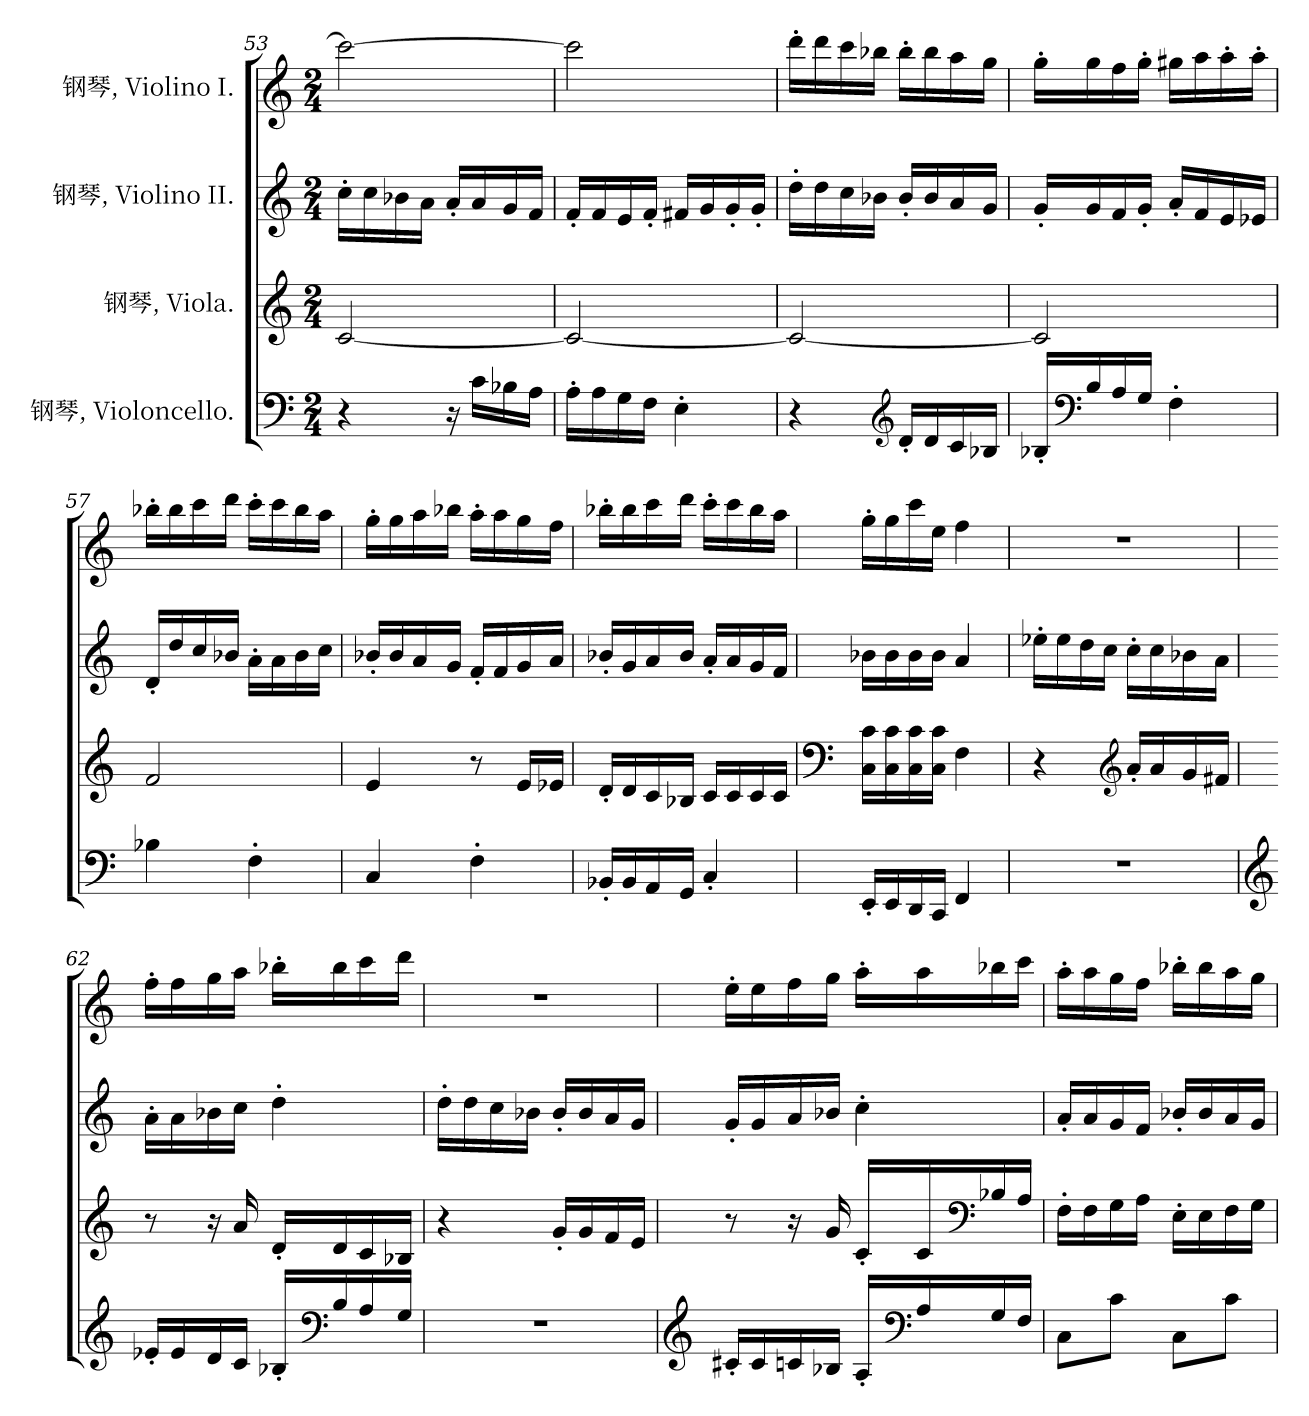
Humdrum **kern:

**kern	**kern	**kern	**kern
*part4	*part3	*part2	*part1
*staff4	*staff3	*staff2	*staff1
*I"钢琴, Violoncello.	*I"钢琴, Viola.	*I"钢琴, Violino II.	*I"钢琴, Violino I.
!!LO:LB:g=z
*clefF4	*clefG2	*clefG2	*clefG2
*k[]	*k[]	*k[]	*k[]
*M2/4	*M2/4	*M2/4	*M2/4
=53	=53	=53	=53
4r	[2c/	16cc'\LL	2ccc\_
.	.	16cc\	.
.	.	16b-X\	.
.	.	16a\JJ	.
16r	.	16a'/LL	.
16c\LL	.	16a/	.
16B-X\	.	16g/	.
16A\JJ	.	16f/JJ	.
=54	=54	=54	=54
16A'\LL	2c/_	16f'/LL	2ccc\]
16A\	.	16f/	.
16G\	.	16e/	.
16F\JJ	.	16f'/JJ	.
4E'\	.	16f#X/LL	.
.	.	16g/	.
.	.	16g'/	.
.	.	16g'/JJ	.
=55	=55	=55	=55
4r	2c/_	16dd'\LL	16ddd'\LL
.	.	16dd\	16ddd\
.	.	16cc\	16ccc\
.	.	16b-X\JJ	16bb-X\JJ
*clefG2	*	*	*
16d'/LL	.	16b-'/LL	16bb-'\LL
16d/	.	16b-/	16bb-\
16c/	.	16a/	16aa\
16B-X/JJ	.	16g/JJ	16gg\JJ
=56	=56	=56	=56
16B-X'/LL	2c/]	16g'/LL	16gg'\LL
*clefF4	*	*	*
16B-/	.	16g/	16gg\
16A/	.	16f/	16ff\
16G/JJ	.	16g'/JJ	16gg'\JJ
4F'\	.	16a'/LL	16gg#X\LL
.	.	16f/	16aa\
.	.	16e/	16aa'\
.	.	16e-X/JJ	16aa'\JJ
!!LO:PB:g=z
=57	=57	=57	=57
4B-X\	2f/	16d'/LL	16bb-X'\LL
.	.	16dd/	16bb-\
.	.	16cc/	16ccc\
.	.	16b-X/JJ	16ddd\JJ
4F'\	.	16a'\LL	16ccc'\LL
.	.	16a\	16ccc\
.	.	16b-\	16bb-\
.	.	16cc\JJ	16aa\JJ
=58	=58	=58	=58
4C/	4e/	16b-X'/LL	16gg'\LL
.	.	16b-/	16gg\
.	.	16a/	16aa\
.	.	16g/JJ	16bb-X\JJ
4F'\	8r	16f'/LL	16aa'\LL
.	.	16f/	16aa\
.	16e/LL	16g/	16gg\
.	16e-X/JJ	16a/JJ	16ff\JJ
=59	=59	=59	=59
16BB-X'/LL	16d'/LL	16b-X'/LL	16bb-X'\LL
16BB-/	16d/	16g/	16bb-\
16AA/	16c/	16a/	16ccc\
16GG/JJ	16B-X/JJ	16b-/JJ	16ddd\JJ
4C'/	16c/LL	16a'/LL	16ccc'\LL
.	16c/	16a/	16ccc\
.	16c/	16g/	16bb-\
.	16c/JJ	16f/JJ	16aa\JJ
=60	=60	=60	=60
*	*clefF4	*	*
16EE'/LL	16C\ 16c\LL	16b-X\LL	16gg'\LL
16EE/	16C\ 16c\	16b-\	16gg\
16DD/	16C\ 16c\	16b-\	16ccc\
16CC/JJ	16C\ 16c\JJ	16b-\JJ	16ee\JJ
4FF/	4F\	4a/	4ff\
!!LO:LB:g=z
=61	=61	=61	=61
2r	4r	16ee-X'\LL	2r
.	.	16ee-\	.
.	.	16dd\	.
.	.	16cc\JJ	.
*	*clefG2	*	*
.	16a'/LL	16cc'\LL	.
.	16a/	16cc\	.
.	16g/	16b-X\	.
.	16f#X/JJ	16a\JJ	.
=62	=62	=62	=62
*clefG2	*	*	*
16e-X'/LL	8r	16a'\LL	16ff'\LL
16e-/	.	16a\	16ff\
16d/	16r	16b-X\	16gg\
16c/JJ	16a/	16cc\JJ	16aa\JJ
16B-X'/LL	16d'/LL	4dd'\	16bb-X'\LL
*clefF4	*	*	*
16B-/	16d/	.	16bb-\
16A/	16c/	.	16ccc\
16G/JJ	16B-X/JJ	.	16ddd\JJ
=63	=63	=63	=63
2r	4r	16dd'\LL	2r
.	.	16dd\	.
.	.	16cc\	.
.	.	16b-X\JJ	.
.	16g'/LL	16b-'/LL	.
.	16g/	16b-/	.
.	16f/	16a/	.
.	16e/JJ	16g/JJ	.
!!LO:LB:g=z
=64	=64	=64	=64
*clefG2	*	*	*
16c#X'/LL	8r	16g'/LL	16ee'\LL
16c#/	.	16g/	16ee\
16cn/	16r	16a/	16ff\
16B-X/JJ	16g/	16b-X/JJ	16gg\JJ
16A'/LL	16c'/LL	4cc'\	16aa'\LL
*clefF4	*	*	*
16A/	16c/	.	16aa\
*	*clefF4	*	*
16G/	16B-X/	.	16bb-X\
16F/JJ	16A/JJ	.	16ccc\JJ
=65	=65	=65	=65
8C\L	16F'\LL	16a'/LL	16aa'\LL
.	16F\	16a/	16aa\
8c\J	16G\	16g/	16gg\
.	16A\JJ	16f/JJ	16ff\JJ
8C\L	16E'\LL	16b-X'/LL	16bb-X'\LL
.	16E\	16b-/	16bb-\
8c\J	16F\	16a/	16aa\
.	16G\JJ	16g/JJ	16gg\JJ
=	=	=	=
*-	*-	*-	*-
